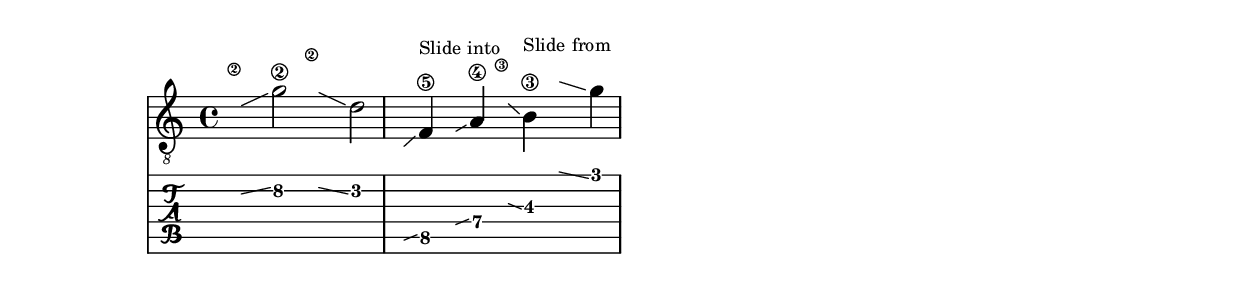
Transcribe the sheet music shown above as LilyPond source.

% DO NOT EDIT this file manually; it is automatically
% generated from Documentation/snippets/new
% Make any changes in Documentation/snippets/new/
% and then run scripts/auxiliar/makelsr.py
%
% This file is in the public domain.
%% Note: this file works from version 2.17.20
\version "2.17.20"

\header {
  lsrtags = "fretted-strings"

  texidoc = "
Unlike glissandos, slides may go from an imprecise point of the
fretboard to a specific fret. A good way to do that is to add a grace
hidden note before the note which is actually played, as demonstrated
in the following example.
"
  doctitle = "Guitar slides"
} % begin verbatim


%% Hide fret number: useful to draw slide into/from a casual point of
%% the fretboard.
hideFretNumber = {
  \once \override TabNoteHead.transparent = ##t
  \once \override NoteHead.transparent = ##t
  \once \override Stem.transparent = ##t
  \once \override NoteHead.no-ledgers = ##t
  \once \override Glissando.bound-details.left.padding = #0.3
}

music= \relative c' {
  \grace { \hideFretNumber d8\2 \glissando s2 } g2\2
  \grace { \hideFretNumber g8\2 \glissando s2 } d2 |

  \grace { \hideFretNumber c,8 \glissando s } f4\5^\markup \tiny { Slide into }
  \grace { \hideFretNumber f8 \glissando s } a4\4
  \grace { \hideFretNumber e'8\3 \glissando s } b4\3^\markup \tiny { Slide from }
  \grace { \hideFretNumber b'8 \glissando s2 } g4 |
}

\score {
  <<
    \new Staff {
      \clef "G_8"
      \music
    }
    \new TabStaff {
      \music
    }
  >>
}
